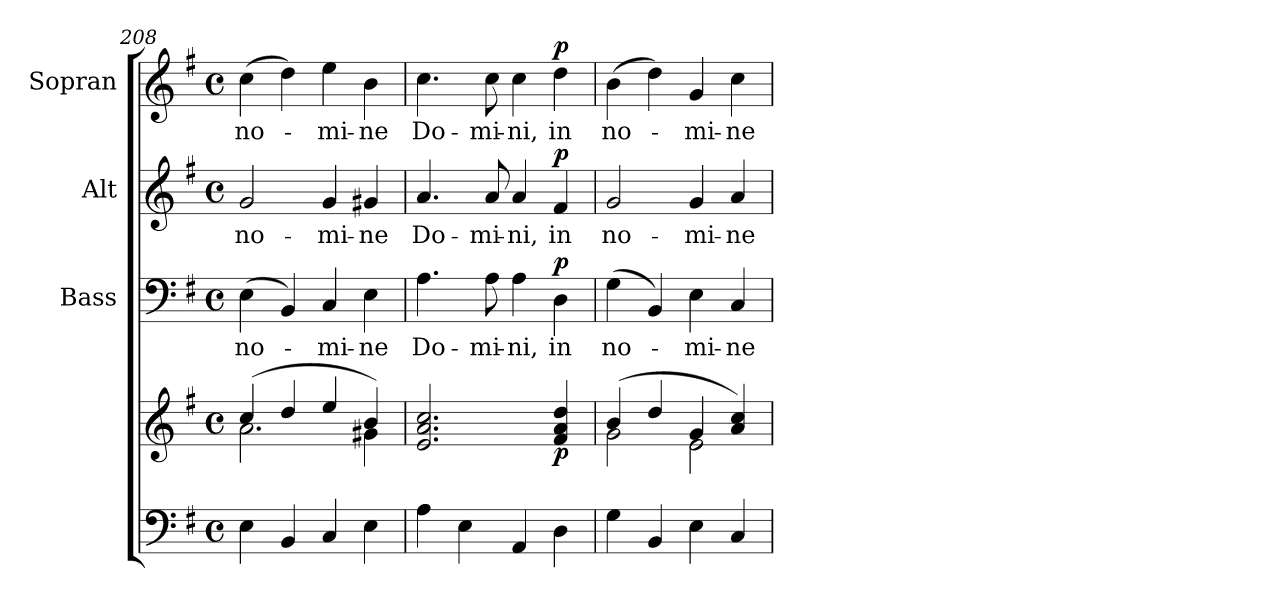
**kern	**kern	**dynam	**kern	**text	**dynam	**kern	**text	**dynam	**kern	**text	**dynam
*part4	*part4	*part4	*part3	*part3	*part3	*part2	*part2	*part2	*part1	*part1	*part1
*staff5	*staff4	*staff4/5	*staff3	*staff3	*staff3	*staff2	*staff2	*staff2	*staff1	*staff1	*staff1
*	*	*	*I"Bass	*	*	*I"Alt	*	*	*I"Sopran	*	*
*	*	*	*I'B.	*	*	*I'A.	*	*	*I'S.	*	*
*clefF4	*clefG2	*	*clefF4	*	*	*clefG2	*	*	*clefG2	*	*
*k[f#]	*k[f#]	*	*k[f#]	*	*	*k[f#]	*	*	*k[f#]	*	*
*G:	*G:	*	*G:	*	*	*G:	*	*	*G:	*	*
*M4/4	*M4/4	*	*M4/4	*	*	*M4/4	*	*	*M4/4	*	*
*met(c)	*met(c)	*	*met(c)	*	*	*met(c)	*	*	*met(c)	*	*
=208	=208	=208	=208	=208	=208	=208	=208	=208	=208	=208	=208
*	*^	*	*	*	*	*	*	*	*	*	*
!	!	!	!	!	!LO:LY:b	!	!	!LO:LY:b	!	!	!LO:LY:b	!
4E\	(4cc/	2.a\	.	(>4E\	no-	.	2g/	no-	.	(>4cc\	no-	.
4BB/	4dd/	.	.	4BB/)	.	.	.	.	.	4dd\)	.	.
!	!	!	!	!	!LO:LY:b	!	!	!LO:LY:b	!	!	!LO:LY:b	!
4C/	4ee/	.	.	4C/	-mi-	.	4g/	-mi-	.	4ee\	-mi-	.
!	!	!	!	!	!LO:LY:b	!	!	!LO:LY:b	!	!	!LO:LY:b	!
4E\	4b/)	4g#X\	.	4E\	-ne	.	4g#X/	-ne	.	4b\	-ne	.
=209	=209	=209	=209	=209	=209	=209	=209	=209	=209	=209	=209	=209
!	!	!	!	!	!LO:LY:b	!	!	!LO:LY:b	!	!	!LO:LY:b	!
*	*v	*v	*	*	*	*	*	*	*	*	*	*
4A\	2.e/ 2.a/ 2.cc/	.	4.A\	Do-	.	4.a/	Do-	.	4.cc\	Do-	.
4E\	.	.	.	.	.	.	.	.	.	.	.
!	!	!	!	!LO:LY:b	!	!	!LO:LY:b	!	!	!LO:LY:b	!
.	.	.	8A\	-mi-	.	8a/	-mi-	.	8cc\	-mi-	.
!	!	!	!	!LO:LY:b	!	!	!LO:LY:b	!	!	!LO:LY:b	!
4AA/	.	.	4A\	-ni,	.	4a/	-ni,	.	4cc\	-ni,	.
!	!	!LO:DY:b	!	!LO:LY:b	!LO:DY:a	!	!LO:LY:b	!LO:DY:a	!	!LO:LY:b	!LO:DY:a
4D\	4f#/ 4a/ 4dd/	p	4D\	in	p	4f#/	in	p	4dd\	in	p
=210	=210	=210	=210	=210	=210	=210	=210	=210	=210	=210	=210
*	*^	*	*	*	*	*	*	*	*	*	*
!	!	!	!	!	!LO:LY:b	!	!	!LO:LY:b	!	!	!LO:LY:b	!
4G\	(4b/	2g\	.	(>4G\	no-	.	2g/	no-	.	(>4b\	no-	.
4BB/	4dd/	.	.	4BB/)	.	.	.	.	.	4dd\)	.	.
!	!	!	!	!	!LO:LY:b	!	!	!LO:LY:b	!	!	!LO:LY:b	!
4E\	4g/	2e\	.	4E\	-mi-	.	4g/	-mi-	.	4g/	-mi-	.
!	!	!	!	!	!LO:LY:b	!	!	!LO:LY:b	!	!	!LO:LY:b	!
4C/	4a/ 4cc/)	.	.	4C/	-ne	.	4a/	-ne	.	4cc\	-ne	.
*	*v	*v	*	*	*	*	*	*	*	*	*	*
=	=	=	=	=	=	=	=	=	=	=	=
*-	*-	*-	*-	*-	*-	*-	*-	*-	*-	*-	*-
